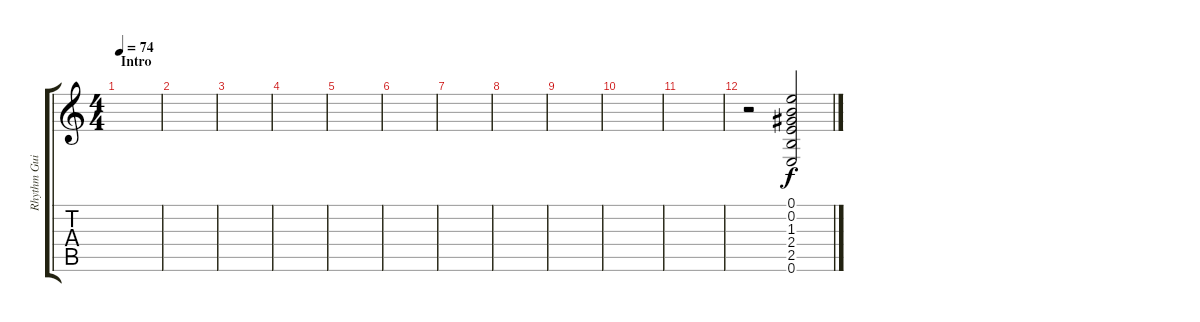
\track ("Rhythm Guitar" "Rhythm Gui") {instrument overdrivenguitar}
\staff {score tabs}
\tuning (E4 B3 G3 D3 A2 E2) {hide}
\ts (4 4)
\section ("" "Intro")
\tempo 74
\clef g2
\ks c
|
|
|
|
|
|
|
|
|
|
|
r.2{volume 0 balance 8} (0.1 0.2 1.3 2.4 2.5 0.6).2{volume 13 balance 13}
